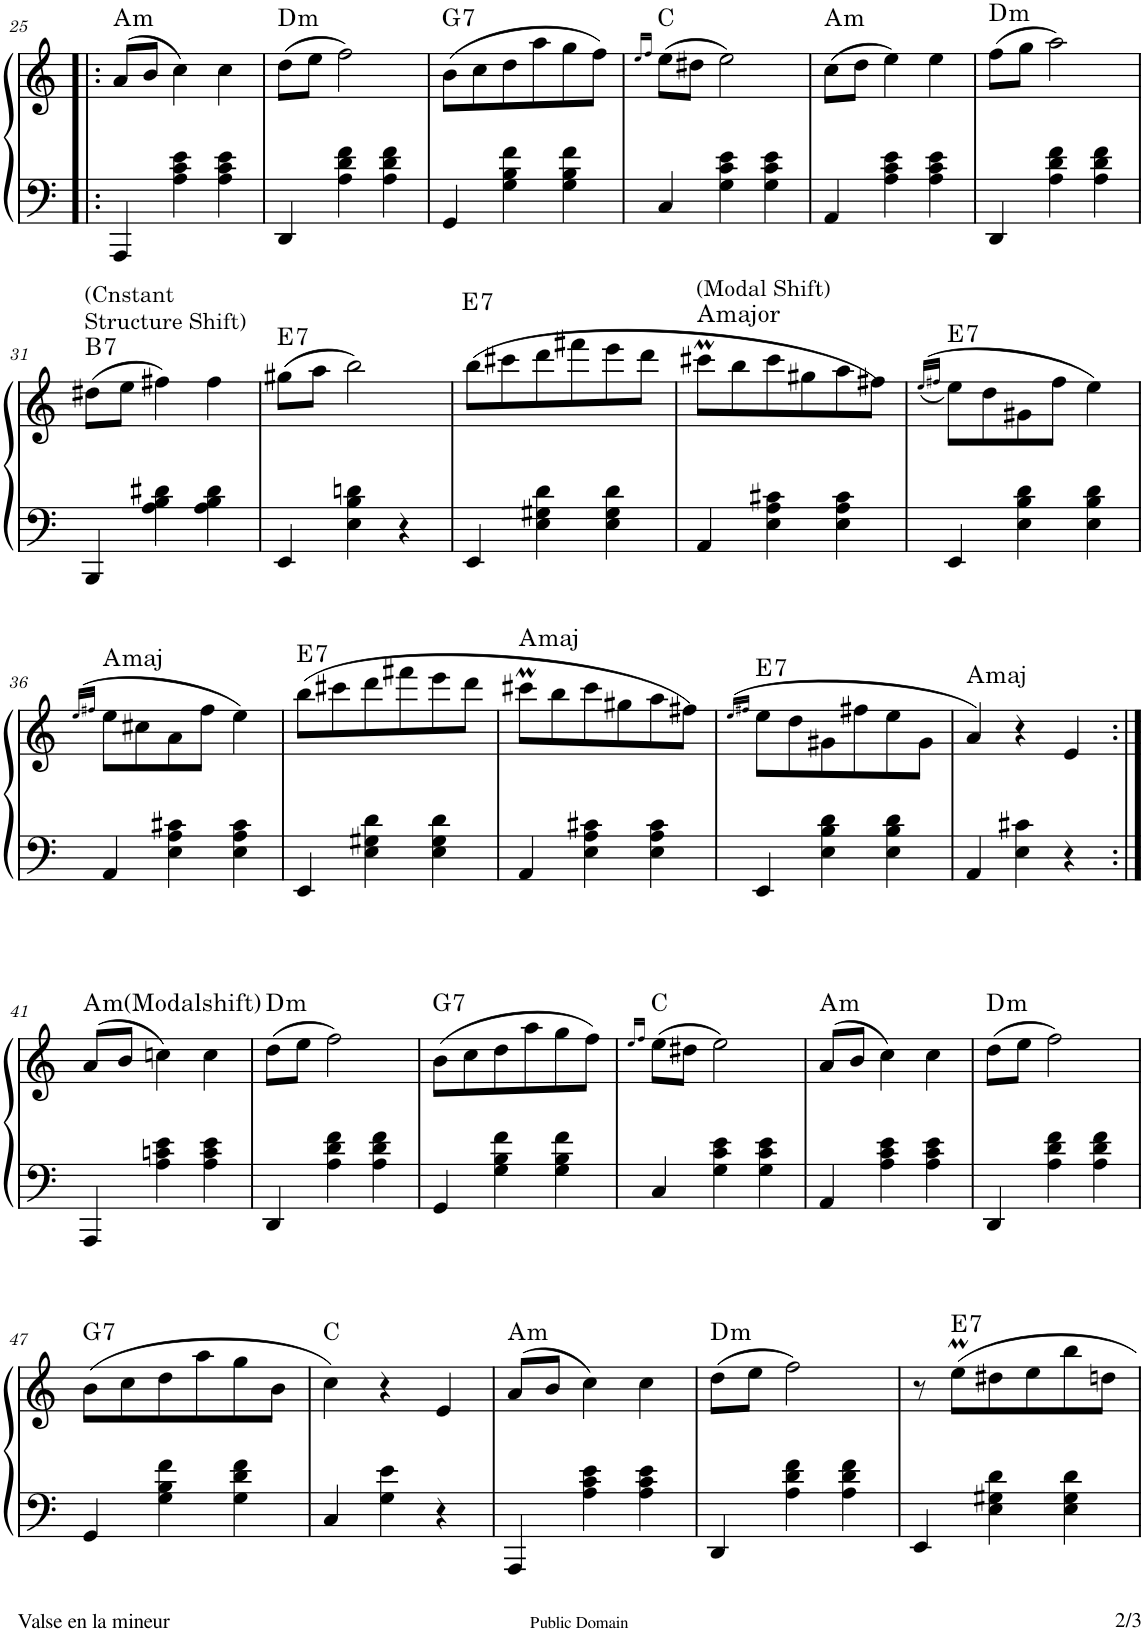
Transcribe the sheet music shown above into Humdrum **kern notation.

**kern	**kern	**harte
*part1	*part1	*part1
*staff2	*staff1	*
*I"Piano	*	*
*I'Pno	*	*
!!LO:PB:g=z
*clefF4	*clefG2	*
*k[]	*k[]	*
*M3/4	*M3/4	*
=25!|:	=25!|:	=25!|:
!	!	!LO:H:kt=m
4AAA/	(>8a/L	A:min
.	8b/J	.
4A\ 4c\ 4e\	4cc\)	.
4A\ 4c\ 4e\	4cc\	.
=26	=26	=26
!	!	!LO:H:kt=m
4DD/	(8dd\L	D:min
.	8ee\J	.
4A\ 4d\ 4f\	2ff\)	.
4A\ 4d\ 4f\	.	.
=27	=27	=27
!	!	!LO:H:kt=7
4GG/	(8b\L	G:7
.	8cc\	.
4G\ 4B\ 4f\	8dd\	.
.	8aa\	.
4G\ 4B\ 4f\	8gg\	.
.	8ff\J)	.
=28	=28	=28
.	16qee/LL	.
.	16qff/JJ	.
4C/	(8ee\L	C:maj
.	8dd#X\J	.
4G\ 4c\ 4e\	2ee\)	.
4G\ 4c\ 4e\	.	.
=29	=29	=29
!	!	!LO:H:kt=m
4AA/	(8cc\L	A:min
.	8dd\J	.
4A\ 4c\ 4e\	4ee\)	.
4A\ 4c\ 4e\	4ee\	.
=30	=30	=30
!	!	!LO:H:kt=m
4DD/	(8ff\L	D:min
.	8gg\J	.
4A\ 4d\ 4f\	2aa\)	.
4A\ 4d\ 4f\	.	.
!!LO:LB:g=z
=31	=31	=31
!	!LO:TX:a:t=(Cnstant	!
!	!LO:TX:a:t=Structure Shift)	!LO:H:kt=7
4BBB/	(8dd#X\L	B:7
.	8ee\J	.
4A\ 4B\ 4d#X\	4ff#X\)	.
4A\ 4B\ 4d#\	4ff#\	.
=32	=32	=32
!	!	!LO:H:kt=7
4EE/	(8gg#X\L	E:7
.	8aa\J	.
4E\ 4B\ 4dn\	2bb\)	.
4r	.	.
=33	=33	=33
!	!	!LO:H:kt=7
4EE/	(8bb\L	E:7
.	8ccc#X\	.
4E\ 4G#X\ 4d\	8ddd\	.
.	8fff#X\	.
4E\ 4G#\ 4d\	8eee\	.
.	8ddd\J	.
=34	=34	=34
!	!LO:TX:a:t=(Modal Shift)	!LO:H:kt=major
4AA/	8ccc#Xm\L	A:maj
.	8bb\	.
4E\ 4A\ 4c#X\	8ccc#\	.
.	8gg#X\	.
4E\ 4A\ 4c#\	8aa\	.
.	8ff#X\J)	.
=35	=35	=35
.	((>16qee/LL	.
.	16qff#X/JJ	.
!	!	!LO:H:kt=7
4EE/	8ee\L)	E:7
.	8dd\	.
4E\ 4B\ 4d\	8g#X\	.
.	8ff#\J	.
4E\ 4B\ 4d\	4ee\)	.
!!LO:LB:g=z
=36	=36	=36
.	(>16qee/LL	.
.	16qff#X/JJ	.
!	!	!LO:H:kt=maj
4AA/	8ee\L	A:maj
.	8cc#X\	.
4E\ 4A\ 4c#X\	8a\	.
.	8ff#\J	.
4E\ 4A\ 4c#\	4ee\)	.
=37	=37	=37
!	!	!LO:H:kt=7
4EE/	(8bb\L	E:7
.	8ccc#X\	.
4E\ 4G#X\ 4d\	8ddd\	.
.	8fff#X\	.
4E\ 4G#\ 4d\	8eee\	.
.	8ddd\J	.
=38	=38	=38
!	!	!LO:H:kt=maj
4AA/	8ccc#Xm\L	A:maj
.	8bb\	.
4E\ 4A\ 4c#X\	8ccc#\	.
.	8gg#X\	.
4E\ 4A\ 4c#\	8aa\	.
.	8ff#X\J)	.
=39	=39	=39
.	(>16qee/LL	.
.	16qff#X/JJ	.
!	!	!LO:H:kt=7
4EE/	8ee\L	E:7
.	8dd\	.
4E\ 4B\ 4d\	8g#X\	.
.	8ff#X\	.
4E\ 4B\ 4d\	8ee\	.
.	8g#\J	.
=40	=40	=40
!	!	!LO:H:kt=maj
4AA/	4a/)	A:maj
4E\ 4c#X\	4r	.
4r	4e/	.
!!LO:LB:g=z
=41:|!	=41:|!	=41:|!
!	!	!LO:H:kt=m
4AAA/	(>8a/L	A:min
.	8b/J	.
4A\ 4cn\ 4e\	4ccn\)	.
4A\ 4c\ 4e\	4cc\	.
=42	=42	=42
!	!	!LO:H:kt=m
4DD/	(8dd\L	D:min
.	8ee\J	.
4A\ 4d\ 4f\	2ff\)	.
4A\ 4d\ 4f\	.	.
=43	=43	=43
!	!	!LO:H:kt=7
4GG/	(8b\L	G:7
.	8cc\	.
4G\ 4B\ 4f\	8dd\	.
.	8aa\	.
4G\ 4B\ 4f\	8gg\	.
.	8ff\J)	.
=44	=44	=44
.	16qee/LL	.
.	16qff/JJ	.
4C/	(8ee\L	C:maj
.	8dd#X\J	.
4G\ 4c\ 4e\	2ee\)	.
4G\ 4c\ 4e\	.	.
=45	=45	=45
!	!	!LO:H:kt=m
4AA/	(>8a/L	A:min
.	8b/J	.
4A\ 4c\ 4e\	4cc\)	.
4A\ 4c\ 4e\	4cc\	.
=46	=46	=46
!	!	!LO:H:kt=m
4DD/	(8dd\L	D:min
.	8ee\J	.
4A\ 4d\ 4f\	2ff\)	.
4A\ 4d\ 4f\	.	.
!!LO:LB:g=z
=47	=47	=47
!	!	!LO:H:kt=7
4GG/	(8b\L	G:7
.	8cc\	.
4G\ 4B\ 4f\	8dd\	.
.	8aa\	.
4G\ 4d\ 4f\	8gg\	.
.	8b\J	.
=48	=48	=48
4C/	4cc\)	C:maj
4G\ 4e\	4r	.
4r	4e/	.
=49	=49	=49
!	!	!LO:H:kt=m
4AAA/	(>8a/L	A:min
.	8b/J	.
4A\ 4c\ 4e\	4cc\)	.
4A\ 4c\ 4e\	4cc\	.
=50	=50	=50
!	!	!LO:H:kt=m
4DD/	(8dd\L	D:min
.	8ee\J	.
4A\ 4d\ 4f\	2ff\)	.
4A\ 4d\ 4f\	.	.
=51	=51	=51
4EE/	8r	.
!	!	!LO:H:kt=7
.	8eem\L	E:7
4E\ 4G#X\ 4d\	8dd#X\	.
.	8ee\	.
4E\ 4G#\ 4d\	8bb\	.
.	8ddn\J	.
=	=	=
*-	*-	*-
